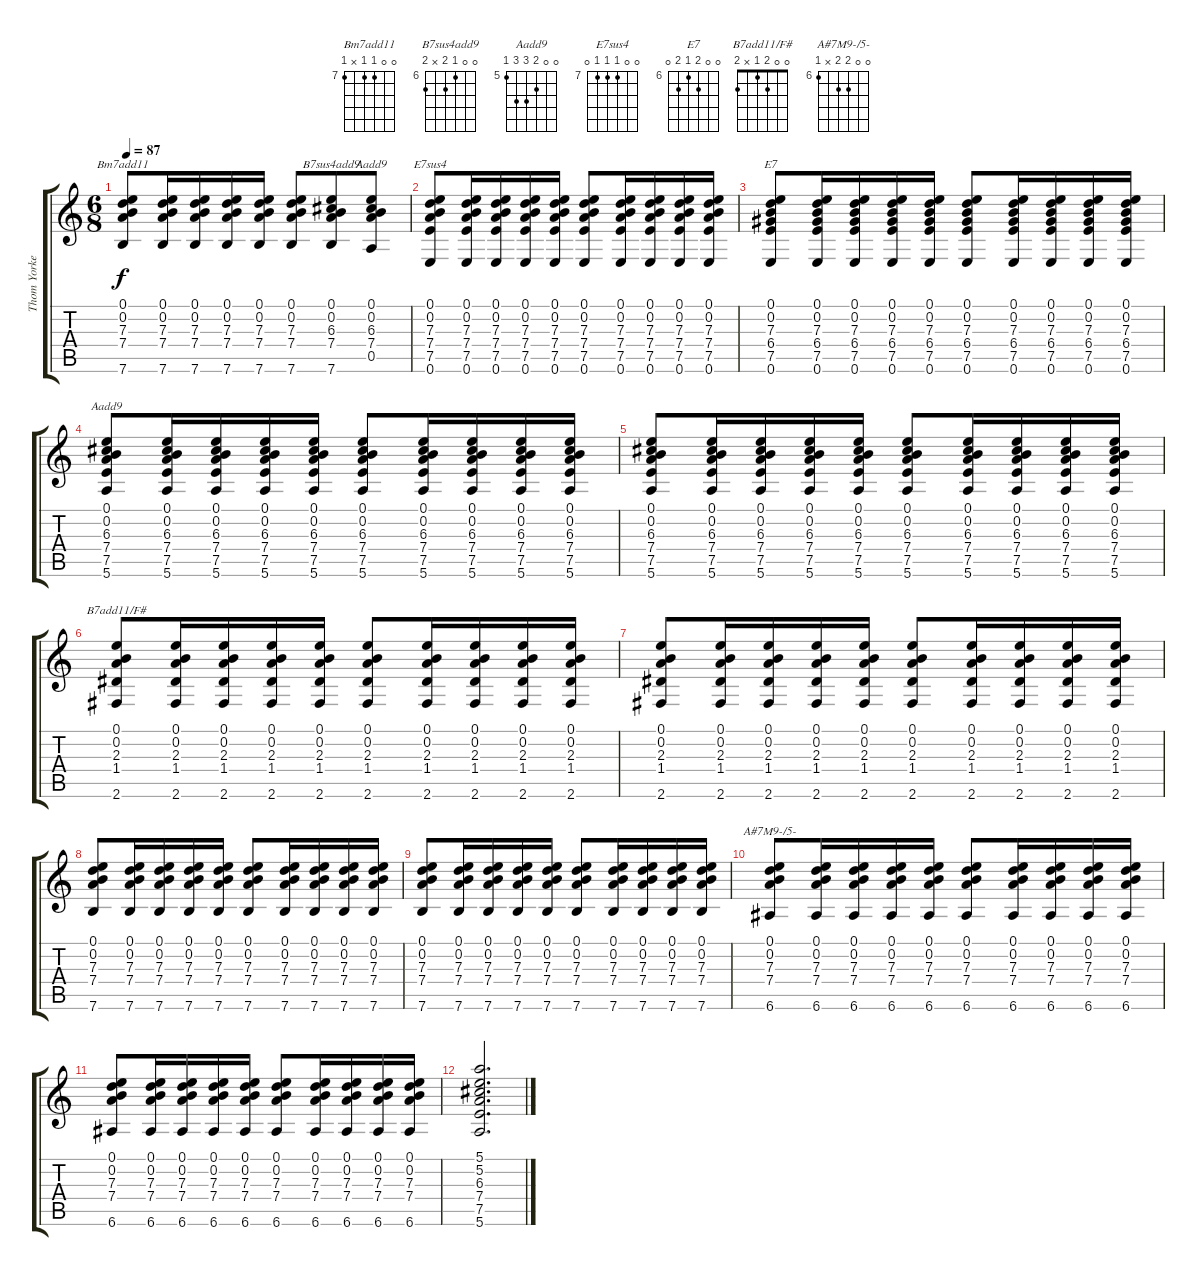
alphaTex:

\track ("Thom Yorke (Clean Gtr)" "Thom Yorke") {instrument acousticguitarsteel}
\staff {score tabs}
\tuning (E4 B3 G3 D3 A2 E2) {hide}
\chord ("Bm7add11" 0 0 7 7 x 7) {firstfret 7}
\chord ("B7sus4add9" 0 0 6 7 x 7) {firstfret 6}
\chord ("Aadd9" 0 0 6 7 0 x) {firstfret 6}
\chord ("E7sus4" 0 0 7 7 7 0) {firstfret 7}
\chord ("E7" 0 0 7 6 7 0) {firstfret 6}
\chord ("Aadd9" 0 0 6 7 7 5) {firstfret 5}
\chord ("B7add11/F#" 0 0 2 1 x 2)
\chord ("A#7M9-/5-" 0 0 7 7 x 6) {firstfret 6}
\ts (6 8)
\tempo 87
\clef g2
\ks c
(0.1 0.2 7.3 7.4 7.6).8{ch "Bm7add11" dy f} (0.1 0.2 7.3 7.4 7.6).16 (0.1 0.2 7.3 7.4 7.6).16 (0.1 0.2 7.3 7.4 7.6).16 (0.1 0.2 7.3 7.4 7.6).16 (0.1 0.2 7.3 7.4 7.6).8 (0.1 0.2 6.3 7.4 7.6).8{ch "B7sus4add9"} (0.1 0.2 6.3 7.4 0.5).8{ch "Aadd9"} |
(0.1 0.2 7.3 7.4 7.5 0.6).8{ch "E7sus4"} (0.1 0.2 7.3 7.4 7.5 0.6).16 (0.1 0.2 7.3 7.4 7.5 0.6).16 (0.1 0.2 7.3 7.4 7.5 0.6).16 (0.1 0.2 7.3 7.4 7.5 0.6).16 (0.1 0.2 7.3 7.4 7.5 0.6).8 (0.1 0.2 7.3 7.4 7.5 0.6).16 (0.1 0.2 7.3 7.4 7.5 0.6).16 (0.1 0.2 7.3 7.4 7.5 0.6).16 (0.1 0.2 7.3 7.4 7.5 0.6).16 |
(0.1 0.2 7.3 6.4 7.5 0.6).8{ch "E7"} (0.1 0.2 7.3 6.4 7.5 0.6).16 (0.1 0.2 7.3 6.4 7.5 0.6).16 (0.1 0.2 7.3 6.4 7.5 0.6).16 (0.1 0.2 7.3 6.4 7.5 0.6).16 (0.1 0.2 7.3 6.4 7.5 0.6).8 (0.1 0.2 7.3 6.4 7.5 0.6).16 (0.1 0.2 7.3 6.4 7.5 0.6).16 (0.1 0.2 7.3 6.4 7.5 0.6).16 (0.1 0.2 7.3 6.4 7.5 0.6).16 |
(0.1 0.2 6.3 7.4 7.5 5.6).8{ch "Aadd9"} (0.1 0.2 6.3 7.4 7.5 5.6).16 (0.1 0.2 6.3 7.4 7.5 5.6).16 (0.1 0.2 6.3 7.4 7.5 5.6).16 (0.1 0.2 6.3 7.4 7.5 5.6).16 (0.1 0.2 6.3 7.4 7.5 5.6).8 (0.1 0.2 6.3 7.4 7.5 5.6).16 (0.1 0.2 6.3 7.4 7.5 5.6).16 (0.1 0.2 6.3 7.4 7.5 5.6).16 (0.1 0.2 6.3 7.4 7.5 5.6).16 |
(0.1 0.2 6.3 7.4 7.5 5.6).8 (0.1 0.2 6.3 7.4 7.5 5.6).16 (0.1 0.2 6.3 7.4 7.5 5.6).16 (0.1 0.2 6.3 7.4 7.5 5.6).16 (0.1 0.2 6.3 7.4 7.5 5.6).16 (0.1 0.2 6.3 7.4 7.5 5.6).8 (0.1 0.2 6.3 7.4 7.5 5.6).16 (0.1 0.2 6.3 7.4 7.5 5.6).16 (0.1 0.2 6.3 7.4 7.5 5.6).16 (0.1 0.2 6.3 7.4 7.5 5.6).16 |
(0.1 0.2 2.3 1.4 2.6).8{ch "B7add11/F#"} (0.1 0.2 2.3 1.4 2.6).16 (0.1 0.2 2.3 1.4 2.6).16 (0.1 0.2 2.3 1.4 2.6).16 (0.1 0.2 2.3 1.4 2.6).16 (0.1 0.2 2.3 1.4 2.6).8 (0.1 0.2 2.3 1.4 2.6).16 (0.1 0.2 2.3 1.4 2.6).16 (0.1 0.2 2.3 1.4 2.6).16 (0.1 0.2 2.3 1.4 2.6).16 |
(0.1 0.2 2.3 1.4 2.6).8 (0.1 0.2 2.3 1.4 2.6).16 (0.1 0.2 2.3 1.4 2.6).16 (0.1 0.2 2.3 1.4 2.6).16 (0.1 0.2 2.3 1.4 2.6).16 (0.1 0.2 2.3 1.4 2.6).8 (0.1 0.2 2.3 1.4 2.6).16 (0.1 0.2 2.3 1.4 2.6).16 (0.1 0.2 2.3 1.4 2.6).16 (0.1 0.2 2.3 1.4 2.6).16 |
(0.1 0.2 7.3 7.4 7.6).8 (0.1 0.2 7.3 7.4 7.6).16 (0.1 0.2 7.3 7.4 7.6).16 (0.1 0.2 7.3 7.4 7.6).16 (0.1 0.2 7.3 7.4 7.6).16 (0.1 0.2 7.3 7.4 7.6).8 (0.1 0.2 7.3 7.4 7.6).16 (0.1 0.2 7.3 7.4 7.6).16 (0.1 0.2 7.3 7.4 7.6).16 (0.1 0.2 7.3 7.4 7.6).16 |
(0.1 0.2 7.3 7.4 7.6).8 (0.1 0.2 7.3 7.4 7.6).16 (0.1 0.2 7.3 7.4 7.6).16 (0.1 0.2 7.3 7.4 7.6).16 (0.1 0.2 7.3 7.4 7.6).16 (0.1 0.2 7.3 7.4 7.6).8 (0.1 0.2 7.3 7.4 7.6).16 (0.1 0.2 7.3 7.4 7.6).16 (0.1 0.2 7.3 7.4 7.6).16 (0.1 0.2 7.3 7.4 7.6).16 |
(0.1 0.2 7.3 7.4 6.6).8{ch "A#7M9-/5-"} (0.1 0.2 7.3 7.4 6.6).16 (0.1 0.2 7.3 7.4 6.6).16 (0.1 0.2 7.3 7.4 6.6).16 (0.1 0.2 7.3 7.4 6.6).16 (0.1 0.2 7.3 7.4 6.6).8 (0.1 0.2 7.3 7.4 6.6).16 (0.1 0.2 7.3 7.4 6.6).16 (0.1 0.2 7.3 7.4 6.6).16 (0.1 0.2 7.3 7.4 6.6).16 |
(0.1 0.2 7.3 7.4 6.6).8 (0.1 0.2 7.3 7.4 6.6).16 (0.1 0.2 7.3 7.4 6.6).16 (0.1 0.2 7.3 7.4 6.6).16 (0.1 0.2 7.3 7.4 6.6).16 (0.1 0.2 7.3 7.4 6.6).8 (0.1 0.2 7.3 7.4 6.6).16 (0.1 0.2 7.3 7.4 6.6).16 (0.1 0.2 7.3 7.4 6.6).16 (0.1 0.2 7.3 7.4 6.6).16 |
(5.1 5.2 6.3 7.4 7.5 5.6).2{d}
